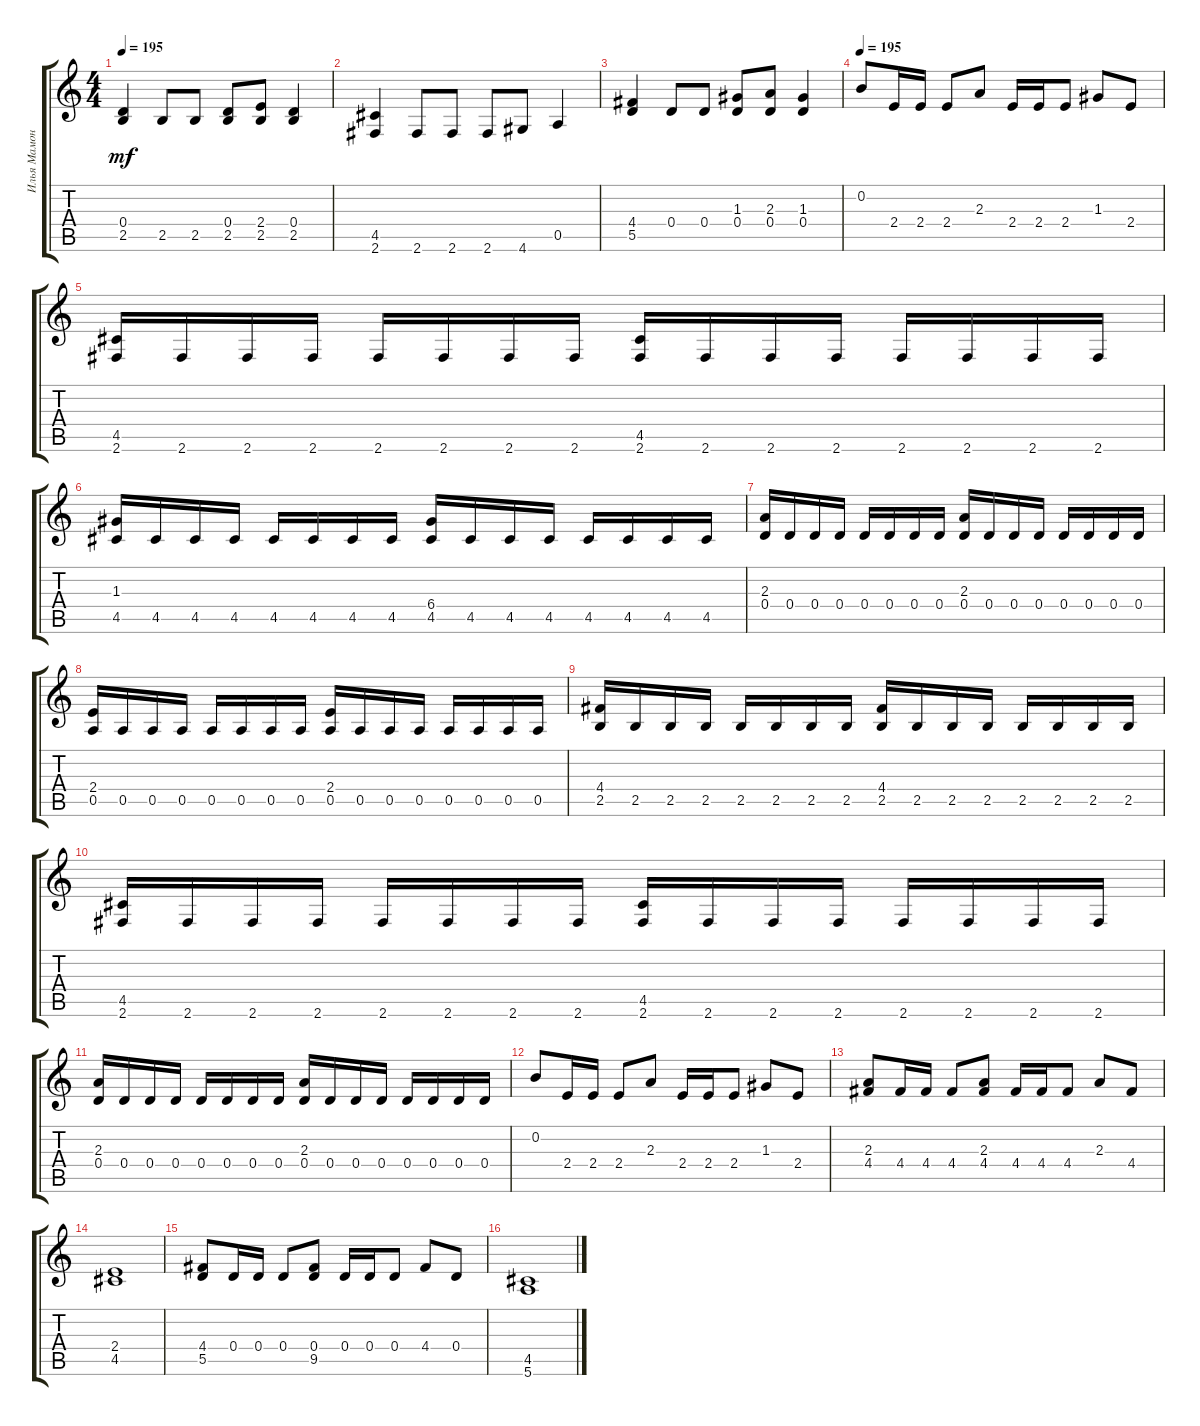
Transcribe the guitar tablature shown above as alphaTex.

\track ("Илья Мамонтов" "Илья Мамон") {instrument distortionguitar}
\staff {score tabs}
\tuning (E4 B3 G3 D3 A2 E2) {hide}
\ts (4 4)
\tempo 195
\clef g2
\ks c
(0.4 2.5).4{dy mf} 2.5.8 2.5.8 (0.4 2.5).8 (2.4 2.5).8 (0.4 2.5).4 |
(4.5 2.6).4 2.6.8 2.6.8 2.6.8 4.6.8 0.5.4 |
(4.4 5.5).4 0.4.8 0.4.8 (1.3 0.4).8 (2.3 0.4).8 (1.3 0.4).4 |
\tempo 195
0.2.8 2.4.16 2.4.16 2.4.8 2.3.8 2.4.16 2.4.16 2.4.8 1.3.8 2.4.8 |
(4.5 2.6).16 2.6.16 2.6.16 2.6.16 2.6.16 2.6.16 2.6.16 2.6.16 (4.5 2.6).16 2.6.16 2.6.16 2.6.16 2.6.16 2.6.16 2.6.16 2.6.16 |
(1.3 4.5).16 4.5.16 4.5.16 4.5.16 4.5.16 4.5.16 4.5.16 4.5.16 (6.4 4.5).16 4.5.16 4.5.16 4.5.16 4.5.16 4.5.16 4.5.16 4.5.16 |
(2.3 0.4).16 0.4.16 0.4.16 0.4.16 0.4.16 0.4.16 0.4.16 0.4.16 (2.3 0.4).16 0.4.16 0.4.16 0.4.16 0.4.16 0.4.16 0.4.16 0.4.16 |
(2.4 0.5).16 0.5.16 0.5.16 0.5.16 0.5.16 0.5.16 0.5.16 0.5.16 (2.4 0.5).16 0.5.16 0.5.16 0.5.16 0.5.16 0.5.16 0.5.16 0.5.16 |
(4.4 2.5).16 2.5.16 2.5.16 2.5.16 2.5.16 2.5.16 2.5.16 2.5.16 (4.4 2.5).16 2.5.16 2.5.16 2.5.16 2.5.16 2.5.16 2.5.16 2.5.16 |
(4.5 2.6).16 2.6.16 2.6.16 2.6.16 2.6.16 2.6.16 2.6.16 2.6.16 (4.5 2.6).16 2.6.16 2.6.16 2.6.16 2.6.16 2.6.16 2.6.16 2.6.16 |
(2.3 0.4).16 0.4.16 0.4.16 0.4.16 0.4.16 0.4.16 0.4.16 0.4.16 (2.3 0.4).16 0.4.16 0.4.16 0.4.16 0.4.16 0.4.16 0.4.16 0.4.16 |
0.2.8 2.4.16 2.4.16 2.4.8 2.3.8 2.4.16 2.4.16 2.4.8 1.3.8 2.4.8 |
(2.3 4.4).8 4.4.16 4.4.16 4.4.8 (2.3 4.4).8 4.4.16 4.4.16 4.4.8 2.3.8 4.4.8 |
(2.4 4.5).1 |
(4.4 5.5).8 0.4.16 0.4.16 0.4.8 (0.4 9.5).8 0.4.16 0.4.16 0.4.8 4.4.8 0.4.8 |
(4.5 5.6).1
